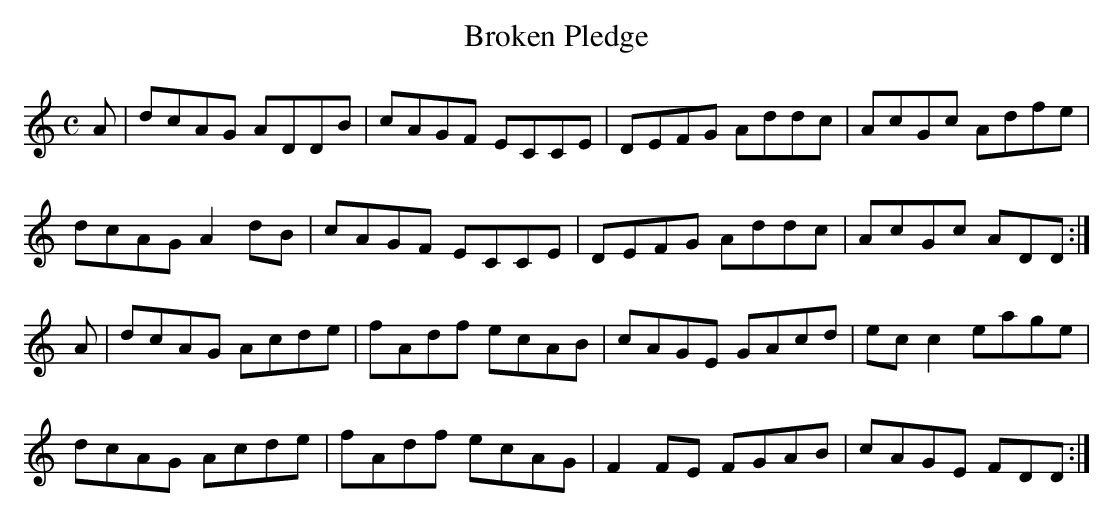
X:1
T:Broken Pledge
M:C
L:1/8
K:D Dorian
A|dcAG ADDB|cAGF ECCE|DEFG Addc|AcGc Adfe|!
dcAG A2dB|cAGF ECCE|DEFG Addc|AcGc ADD:|!
A|dcAG Acde|fAdf ecAB|cAGE GAcd|ecc2 eage|!
dcAG Acde|fAdf ecAG|F2FE FGAB|cAGE FDD:|!
